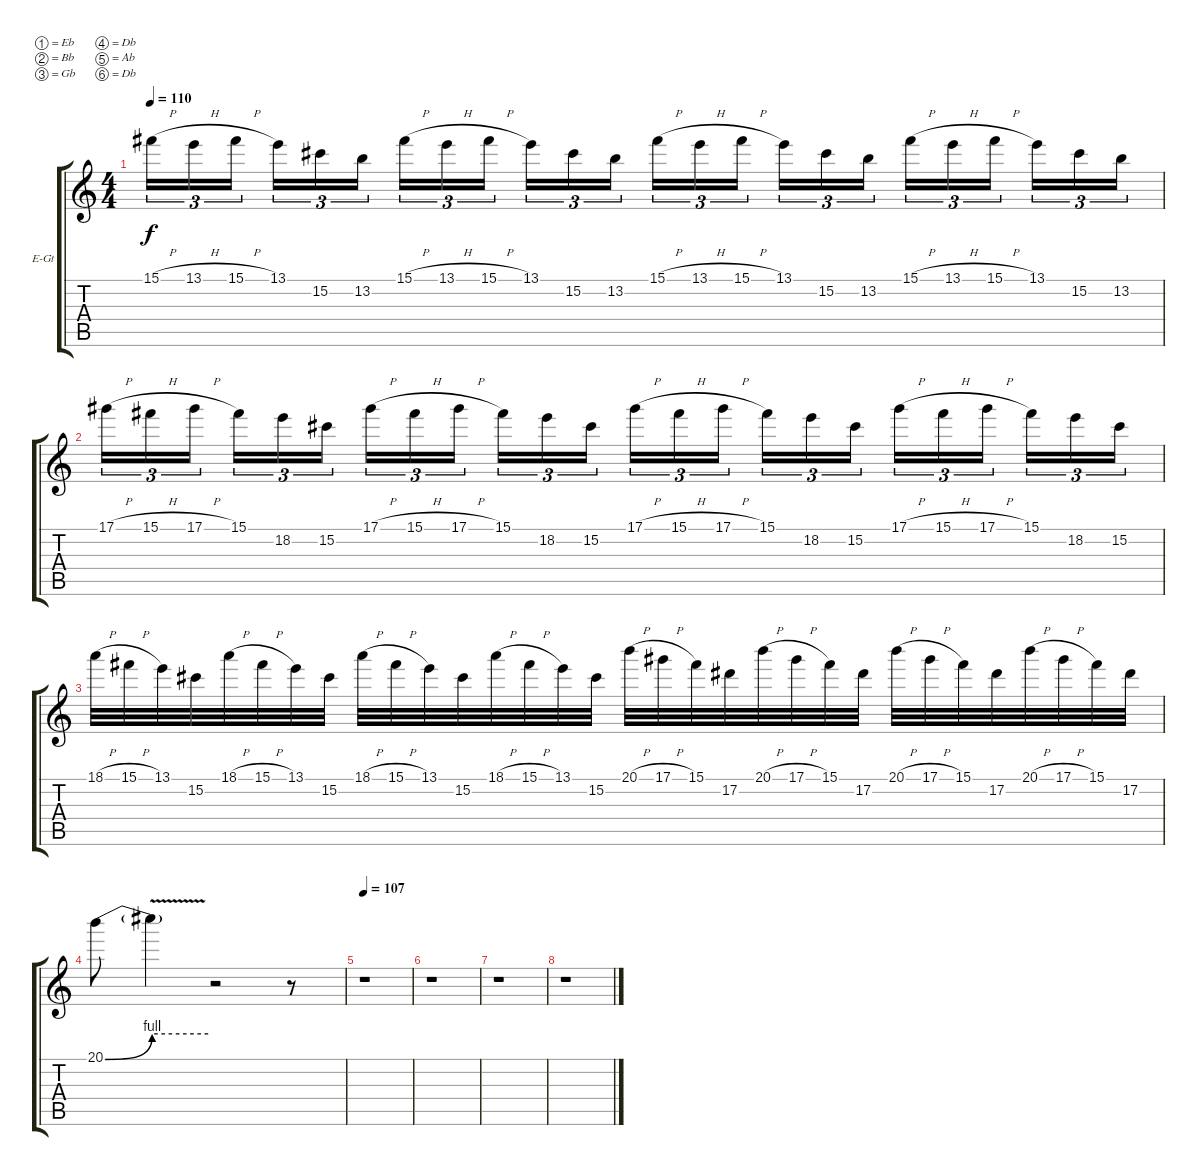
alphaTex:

\bracketExtendMode groupsimilarinstruments
\firstSystemTrackNameOrientation horizontal
\otherSystemsTrackNameOrientation horizontal
\track ("Electric Guitar 1" "E-Gt") {instrument distortionguitar}
\staff {score tabs}
\tuning (Eb4 Bb3 Gb3 Db3 Ab2 Db2)
\ts (4 4)
\tempo 110
\clef g2
\ks c
15.1{h}.16{tu (3 2) dy f} 13.1{h}.16{tu (3 2)} 15.1{h}.16{tu (3 2)} 13.1.16{tu (3 2)} 15.2.16{tu (3 2)} 13.2.16{tu (3 2)} 15.1{h}.16{tu (3 2)} 13.1{h}.16{tu (3 2)} 15.1{h}.16{tu (3 2)} 13.1.16{tu (3 2)} 15.2.16{tu (3 2)} 13.2.16{tu (3 2)} 15.1{h}.16{tu (3 2)} 13.1{h}.16{tu (3 2)} 15.1{h}.16{tu (3 2)} 13.1.16{tu (3 2)} 15.2.16{tu (3 2)} 13.2.16{tu (3 2)} 15.1{h}.16{tu (3 2)} 13.1{h}.16{tu (3 2)} 15.1{h}.16{tu (3 2)} 13.1.16{tu (3 2)} 15.2.16{tu (3 2)} 13.2.16{tu (3 2)} |
17.1{h}.16{tu (3 2)} 15.1{h}.16{tu (3 2)} 17.1{h}.16{tu (3 2)} 15.1.16{tu (3 2)} 18.2.16{tu (3 2)} 15.2.16{tu (3 2)} 17.1{h}.16{tu (3 2)} 15.1{h}.16{tu (3 2)} 17.1{h}.16{tu (3 2)} 15.1.16{tu (3 2)} 18.2.16{tu (3 2)} 15.2.16{tu (3 2)} 17.1{h}.16{tu (3 2)} 15.1{h}.16{tu (3 2)} 17.1{h}.16{tu (3 2)} 15.1.16{tu (3 2)} 18.2.16{tu (3 2)} 15.2.16{tu (3 2)} 17.1{h}.16{tu (3 2)} 15.1{h}.16{tu (3 2)} 17.1{h}.16{tu (3 2)} 15.1.16{tu (3 2)} 18.2.16{tu (3 2)} 15.2.16{tu (3 2)} |
18.1{h}.32 15.1{h}.32 13.1.32 15.2.32 18.1{h}.32 15.1{h}.32 13.1.32 15.2.32 18.1{h}.32 15.1{h}.32 13.1.32 15.2.32 18.1{h}.32 15.1{h}.32 13.1.32 15.2.32 20.1{h}.32 17.1{h}.32 15.1.32 17.2.32 20.1{h}.32 17.1{h}.32 15.1.32 17.2.32 20.1{h}.32 17.1{h}.32 15.1.32 17.2.32 20.1{h}.32 17.1{h}.32 15.1.32 17.2.32 |
20.1{be (bend 0 0 23.4 4)}.8 20.1{be (hold 0 4 60 4) v t}.4 r.2 r.8 |
\tempo 107
r.1 |
r.1 |
r.1 |
r.1
